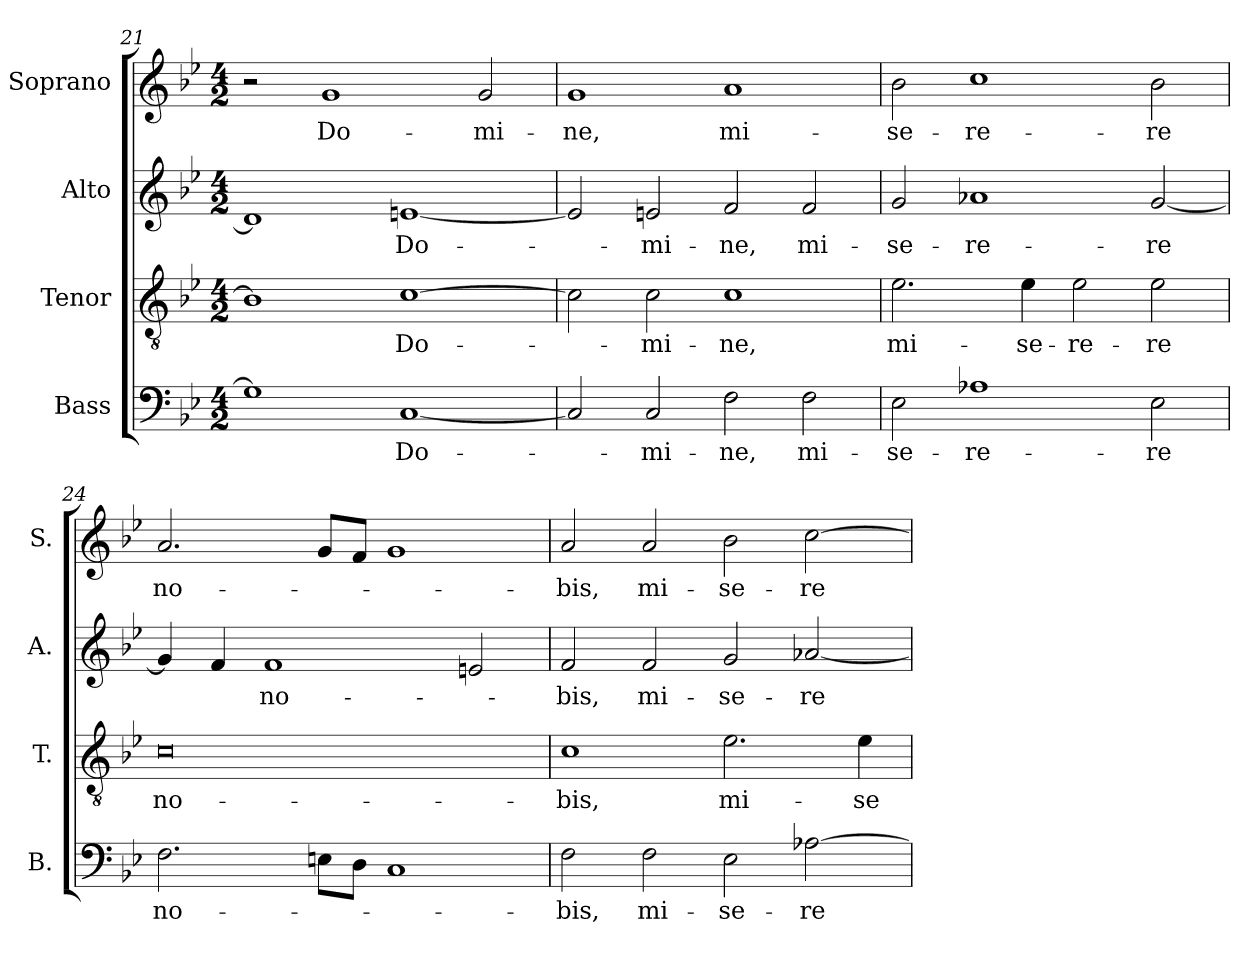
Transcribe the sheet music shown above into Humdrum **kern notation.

**kern	**text	**kern	**text	**kern	**text	**kern	**text
*part4	*part4	*part3	*part3	*part2	*part2	*part1	*part1
*staff4	*staff4	*staff3	*staff3	*staff2	*staff2	*staff1	*staff1
*I"Bass	*	*I"Tenor	*	*I"Alto	*	*I"Soprano	*
*I'B.	*	*I'T.	*	*I'A.	*	*I'S.	*
*clefF4	*	*clefGv2	*	*clefG2	*	*clefG2	*
*	*	*ITrd7c12	*	*	*	*	*
*k[b-e-]	*	*k[b-e-]	*	*k[b-e-]	*	*k[b-e-]	*
*B-:	*	*B-:	*	*B-:	*	*B-:	*
*M4/2	*	*M4/2	*	*M4/2	*	*M4/2	*
=21	=21	=21	=21	=21	=21	=21	=21
1Gi]	.	1BBi]	.	1di]	.	2r	.
!	!	!	!	!	!	!	!LO:LY:b:color=#000000
.	.	.	.	.	.	1gi	Do-
!	!LO:LY:b:color=#000000	!	!	!	!	!	!
!	!	!	!LO:LY:b:color=#000000	!	!	!	!
!	!	!	!	!	!LO:LY:b:color=#000000	!	!
[1Ci	Do-	[1Ci	Do-	[1eni	Do-	.	.
!	!	!	!	!	!	!	!LO:LY:b:color=#000000
.	.	.	.	.	.	2gi/	-mi-
=22	=22	=22	=22	=22	=22	=22	=22
!	!	!	!	!	!	!	!LO:LY:b:color=#000000
2Ci/]	.	2Ci\]	.	2ei/]	.	1gi	-ne,
!	!LO:LY:b:color=#000000	!	!	!	!	!	!
!	!	!	!LO:LY:b:color=#000000	!	!	!	!
!	!	!	!	!	!LO:LY:b:color=#000000	!	!
2Ci/	-mi-	2Ci\	-mi-	2eni/	-mi-	.	.
!	!LO:LY:b:color=#000000	!	!	!	!	!	!
!	!	!	!LO:LY:b:color=#000000	!	!	!	!
!	!	!	!	!	!LO:LY:b:color=#000000	!	!
!	!	!	!	!	!	!	!LO:LY:b:color=#000000
2Fi\	-ne,	1Ci	-ne,	2fi/	-ne,	1ai	mi-
!	!LO:LY:b:color=#000000	!	!	!	!	!	!
!	!	!	!	!	!LO:LY:b:color=#000000	!	!
2Fi\	mi-	.	.	2fi/	mi-	.	.
=23	=23	=23	=23	=23	=23	=23	=23
!	!LO:LY:b:color=#000000	!	!	!	!	!	!
!	!	!	!LO:LY:b:color=#000000	!	!	!	!
!	!	!	!	!	!LO:LY:b:color=#000000	!	!
!	!	!	!	!	!	!	!LO:LY:b:color=#000000
2E-i\	-se-	2.E-i\	mi-	2gi/	-se-	2b-i\	-se-
!	!LO:LY:b:color=#000000	!	!	!	!	!	!
!	!	!	!	!	!LO:LY:b:color=#000000	!	!
!	!	!	!	!	!	!	!LO:LY:b:color=#000000
1A-Xi	-re-	.	.	1a-Xi	-re-	1cci	-re-
!	!	!	!LO:LY:b:color=#000000	!	!	!	!
.	.	4E-i\	-se-	.	.	.	.
!	!	!	!LO:LY:b:color=#000000	!	!	!	!
.	.	2E-i\	-re-	.	.	.	.
!	!LO:LY:b:color=#000000	!	!	!	!	!	!
!	!	!	!LO:LY:b:color=#000000	!	!	!	!
!	!	!	!	!	!LO:LY:b:color=#000000	!	!
!	!	!	!	!	!	!	!LO:LY:b:color=#000000
2E-i\	-re	2E-i\	-re	[2gi/	-re	2b-i\	-re
=24	=24	=24	=24	=24	=24	=24	=24
!	!LO:LY:b:color=#000000	!	!	!	!	!	!
!	!	!	!LO:LY:b:color=#000000	!	!	!	!
!	!	!	!	!	!	!	!LO:LY:b:color=#000000
2.Fi\	no-	0Ci	no-	4gi/]	.	2.ai/	no-
.	.	.	.	4fi/	.	.	.
!	!	!	!	!	!LO:LY:b:color=#000000	!	!
.	.	.	.	1fi	no-	.	.
8Eni\L	.	.	.	.	.	8gi/L	.
8Di\J	.	.	.	.	.	8fi/J	.
1Ci	.	.	.	.	.	1gi	.
.	.	.	.	2eni/	.	.	.
!!LO:LB:g=z
=25	=25	=25	=25	=25	=25	=25	=25
!	!LO:LY:b:color=#000000	!	!	!	!	!	!
!	!	!	!LO:LY:b:color=#000000	!	!	!	!
!	!	!	!	!	!LO:LY:b:color=#000000	!	!
!	!	!	!	!	!	!	!LO:LY:b:color=#000000
2Fi\	-bis,	1Ci	-bis,	2fi/	-bis,	2ai/	-bis,
!	!LO:LY:b:color=#000000	!	!	!	!	!	!
!	!	!	!	!	!LO:LY:b:color=#000000	!	!
!	!	!	!	!	!	!	!LO:LY:b:color=#000000
2Fi\	mi-	.	.	2fi/	mi-	2ai/	mi-
!	!LO:LY:b:color=#000000	!	!	!	!	!	!
!	!	!	!LO:LY:b:color=#000000	!	!	!	!
!	!	!	!	!	!LO:LY:b:color=#000000	!	!
!	!	!	!	!	!	!	!LO:LY:b:color=#000000
2E-i\	-se-	2.E-i\	mi-	2gi/	-se-	2b-i\	-se-
!	!LO:LY:b:color=#000000	!	!	!	!	!	!
!	!	!	!	!	!LO:LY:b:color=#000000	!	!
!	!	!	!	!	!	!	!LO:LY:b:color=#000000
[2A-Xi\	-re-	.	.	[2a-Xi/	-re-	[2cci\	-re-
!	!	!	!LO:LY:b:color=#000000	!	!	!	!
.	.	4E-i\	-se-	.	.	.	.
=	=	=	=	=	=	=	=
*-	*-	*-	*-	*-	*-	*-	*-
